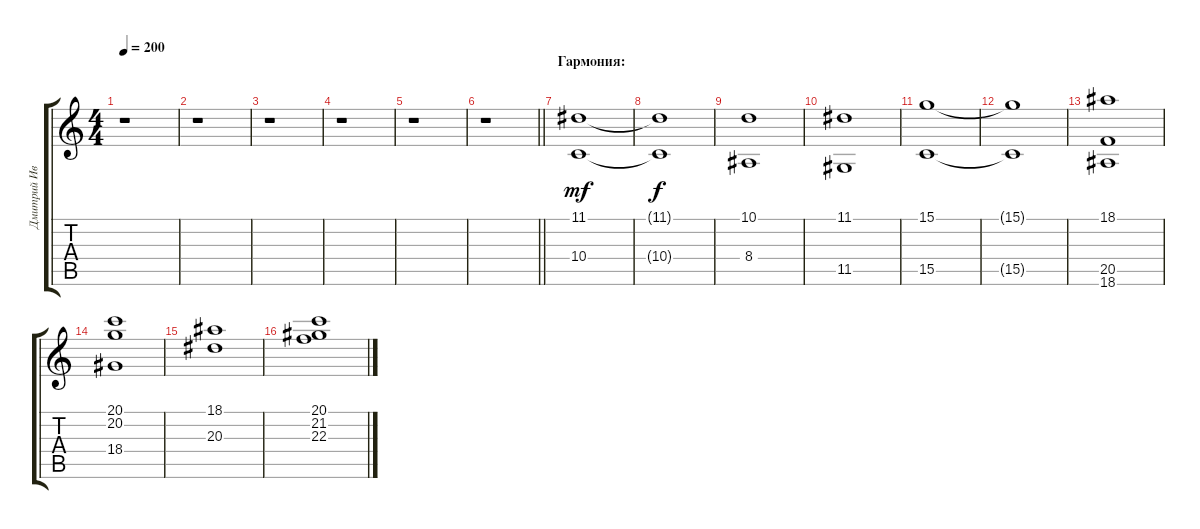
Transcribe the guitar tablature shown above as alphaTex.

\track ("Дмитрий Иванов" "Дмитрий Ив") {instrument stringensemble2}
\staff {score tabs}
\tuning (E4 B3 G3 D3 A2 E2) {hide}
\ts (4 4)
\tempo 200
\clef g2
\ks c
r.1{dy f} |
r.1 |
r.1 |
r.1 |
r.1 |
\barLineRight lightlight
r.1 |
\section ("" "Гармония:")
(11.1 10.4).1{dy mf} |
(11.1{t} 10.4{t}).1{dy f} |
(10.1 8.4).1 |
(11.1 11.5).1 |
(15.1 15.5).1 |
(15.1{t} 15.5{t}).1 |
(18.1 20.5 18.6).1 |
(20.1 20.2 18.4).1 |
(18.1 20.3).1 |
(20.1 21.2 22.3).1
